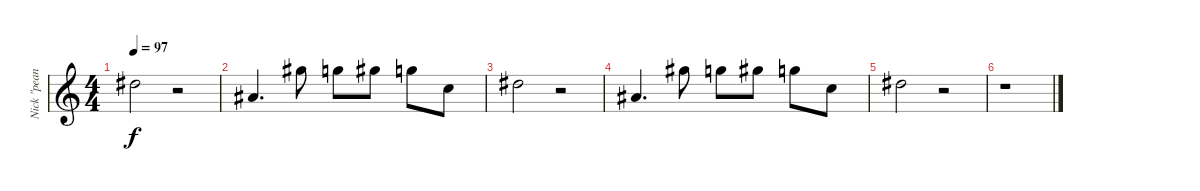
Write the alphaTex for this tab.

\track ("Nick \"peanut\" Baines' synth" "Nick \"pean") {instrument lead1square}
\staff {score}
\tuning (E4 B3 G3 D3 A2 E2) {hide}
\ts (4 4)
\tempo 97
\clef g2
\ks c
11.1.2{dy f} r.2 |
6.1.4{d} 16.1.8 15.1.8 16.1.8 15.1.8 13.2.8 |
11.1.2 r.2 |
6.1.4{d} 16.1.8 15.1.8 16.1.8 15.1.8 13.2.8 |
11.1.2 r.2 |
r.1
